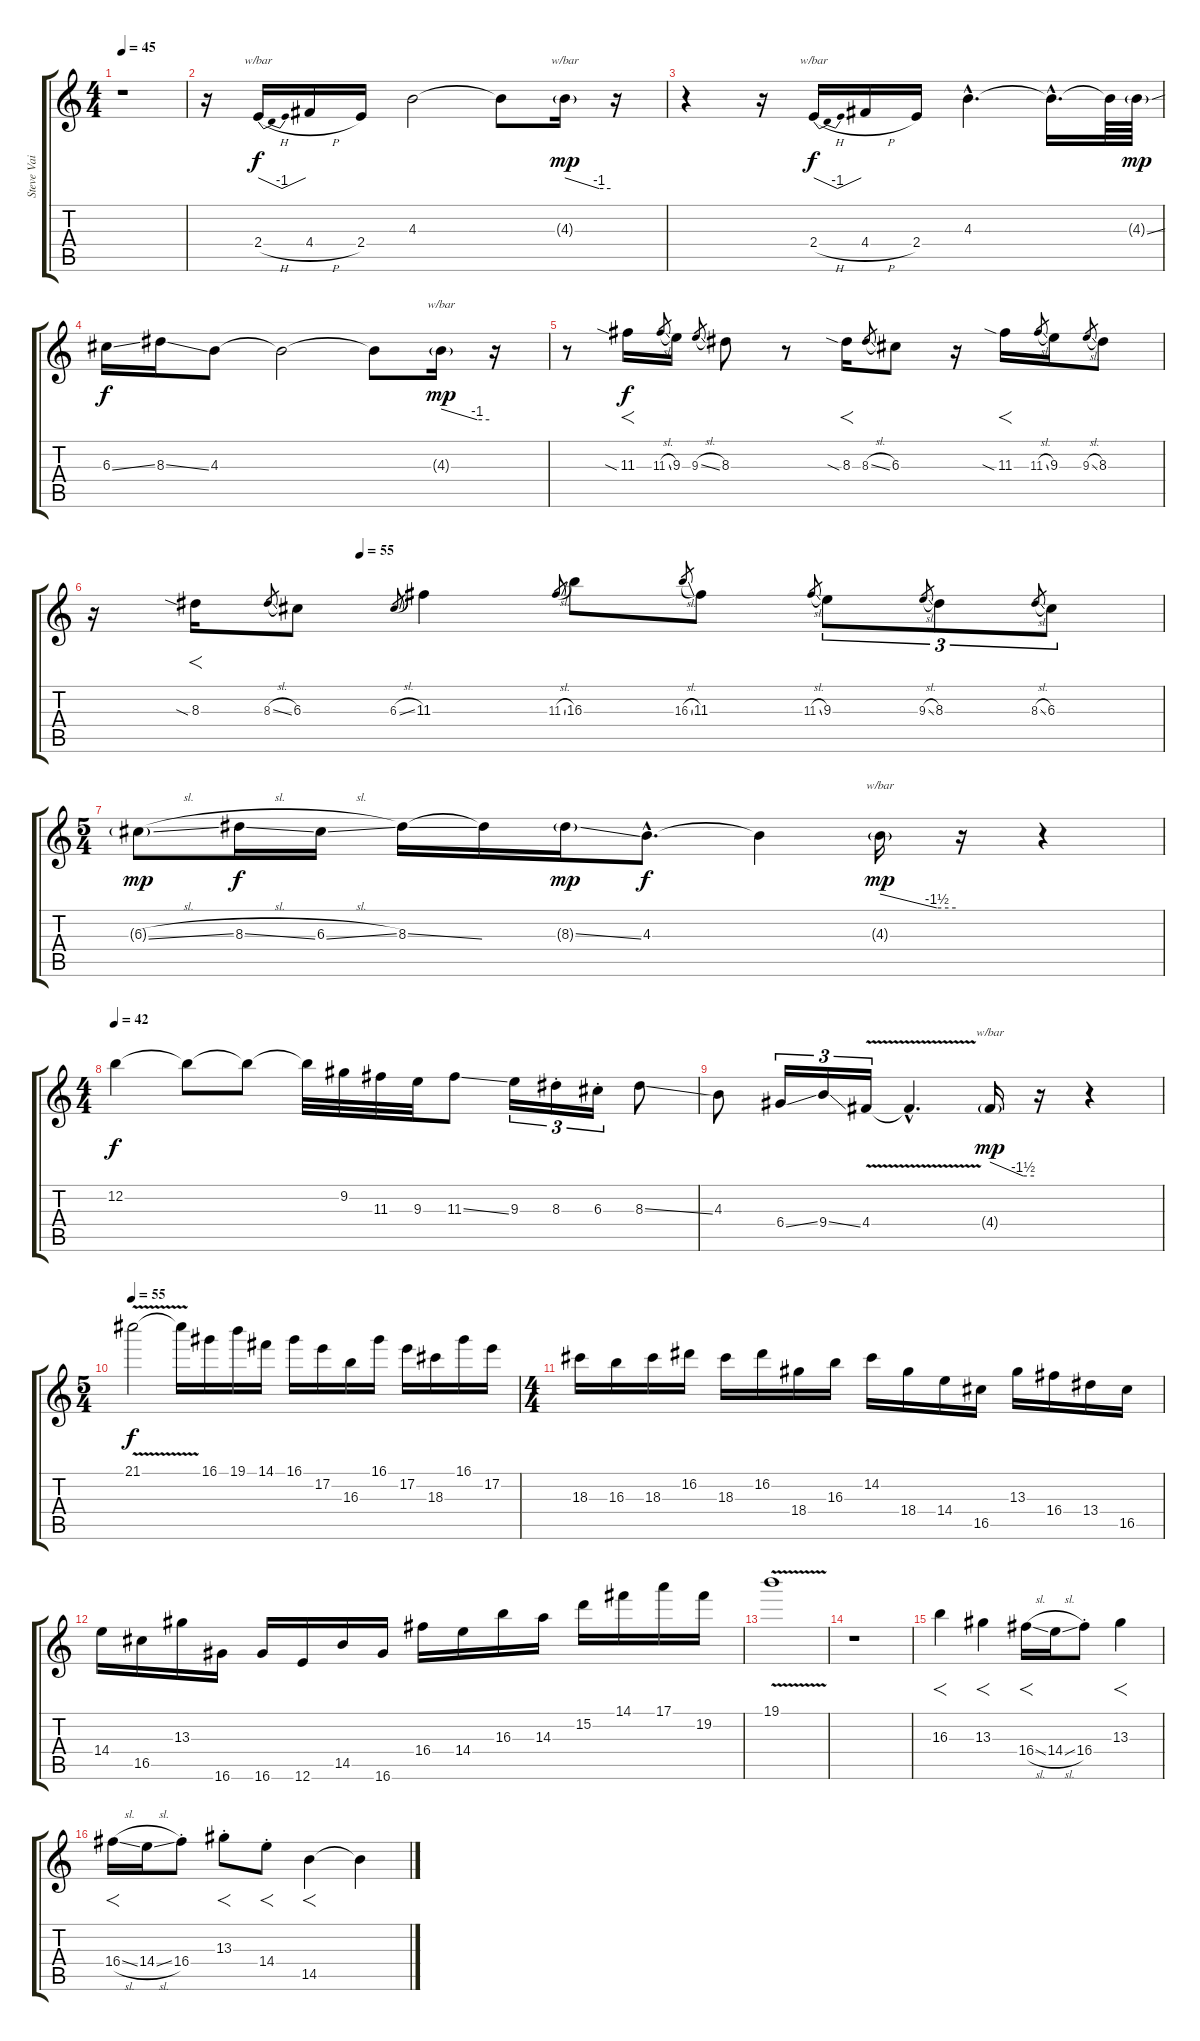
\track ("Steve Vai" "Steve Vai") {instrument distortionguitar}
\staff {score tabs}
\tuning (E4 B3 G3 D3 A2 E2) {hide}
\ts (4 4)
\tempo 45
\clef g2
\ks c
r.1{dy f instrument distortionguitar} |
r.16 2.4{h}.16{tbe (dip default 0 0 30 -4 60 0)} 4.4{h}.16 2.4.16 4.3.2 4.3{t}.8 4.3{g}.16{tbe (custom default 0 0 45 -4 60 -4) dy mp} r.16 |
r.4 r.16 2.4{h}.16{tbe (dip default 0 0 30 -4 60 0) dy f} 4.4{h}.16 2.4.16 4.3{hac}.4{d} 4.3{hac t}.16{d} 4.3{t}.64 4.3{ss g}.64{dy mp} |
6.3{ss}.16{dy f} 8.3{ss}.16 4.3.8 4.3{t}.2 4.3{t}.8 4.3{g}.16{tbe (custom default 0 0 45 -4 60 -4) dy mp} r.16 |
r.8 11.3{sia}.16{f dy f} 11.3{sl}.8{gr} 9.3.16 9.3{sl}.8{gr} 8.3.8 r.8 8.3{sia}.16{f} 8.3{sl}.8{gr} 6.3.8 r.16 11.3{sia}.16{f} 11.3{sl}.8{gr} 9.3.16 9.3{sl}.8{gr} 8.3.8 |
\tempo (55 0.25)
r.16 8.3{sia}.16{f} 8.3{sl}.8{gr} 6.3.8 6.3{sl}.8{gr} 11.3.4 11.3{sl}.8{gr} 16.3.8 16.3{sl}.8{gr} 11.3.8 11.3{sl}.8{gr} 9.3.8{tu (3 2)} 9.3{sl}.8{gr} 8.3.8{tu (3 2)} 8.3{sl}.8{gr} 6.3.8{tu (3 2)} |
\ts (5 4)
6.3{sl g}.8{dy mp} 8.3{sl}.16{dy f} 6.3{sl}.16 8.3{ss}.16 8.3{t}.16 8.3{ss g}.16{dy mp} 4.3{hac}.8{d dy f} 4.3{t}.4 4.3{g}.16{tbe (custom default 0 0 45 -6 60 -6) dy mp} r.16 r.4 |
\ts (4 4)
\tempo 42
12.2.4{dy f} 12.2{t}.8 12.2{t}.8 12.2{t}.32 9.2.32 11.3.32 9.3.32 11.3{ss}.8 9.3.16{tu (3 2)} 8.3{st}.16{tu (3 2)} 6.3{st}.16{tu (3 2)} 8.3{ss}.8 |
4.3.8 6.4{ss}.16{tu (3 2)} 9.4{ss}.16{tu (3 2)} 4.4{v}.16{tu (3 2)} 4.4{hac t}.4{d} 4.4{g}.16{tbe (custom default 0 0 45 -6 60 -6) dy mp} r.16 r.4 |
\ts (5 4)
\tempo 55
21.1{v}.2{dy f} 21.1{t}.16 16.1.16 19.1.16 14.1.16 16.1.16 17.2.16 16.3.16 16.1.16 17.2.16 18.3.16 16.1.16 17.2.16 |
\ts (4 4)
18.3.16 16.3.16 18.3.16 16.2.16 18.3.16 16.2.16 18.4.16 16.3.16 14.2.16 18.4.16 14.4.16 16.5.16 13.3.16 16.4.16 13.4.16 16.5.16 |
14.4.16 16.5.16 13.3.16 16.6.16 16.6.16 12.6.16 14.5.16 16.6.16 16.4.16 14.4.16 16.3.16 14.3.16 15.2.16 14.1.16 17.1.16 19.2.16 |
19.1{v}.1 |
r.1 |
16.3.4{f} 13.3.4{f} 16.4{sl}.16{f} 14.4{sl}.16 16.4{st}.8 13.3.4{f} |
16.4{sl}.16{f} 14.4{sl}.16 16.4{st}.8 13.3{st}.8{f} 14.4{st}.8{f} 14.5.4{f} 14.5{t}.4
